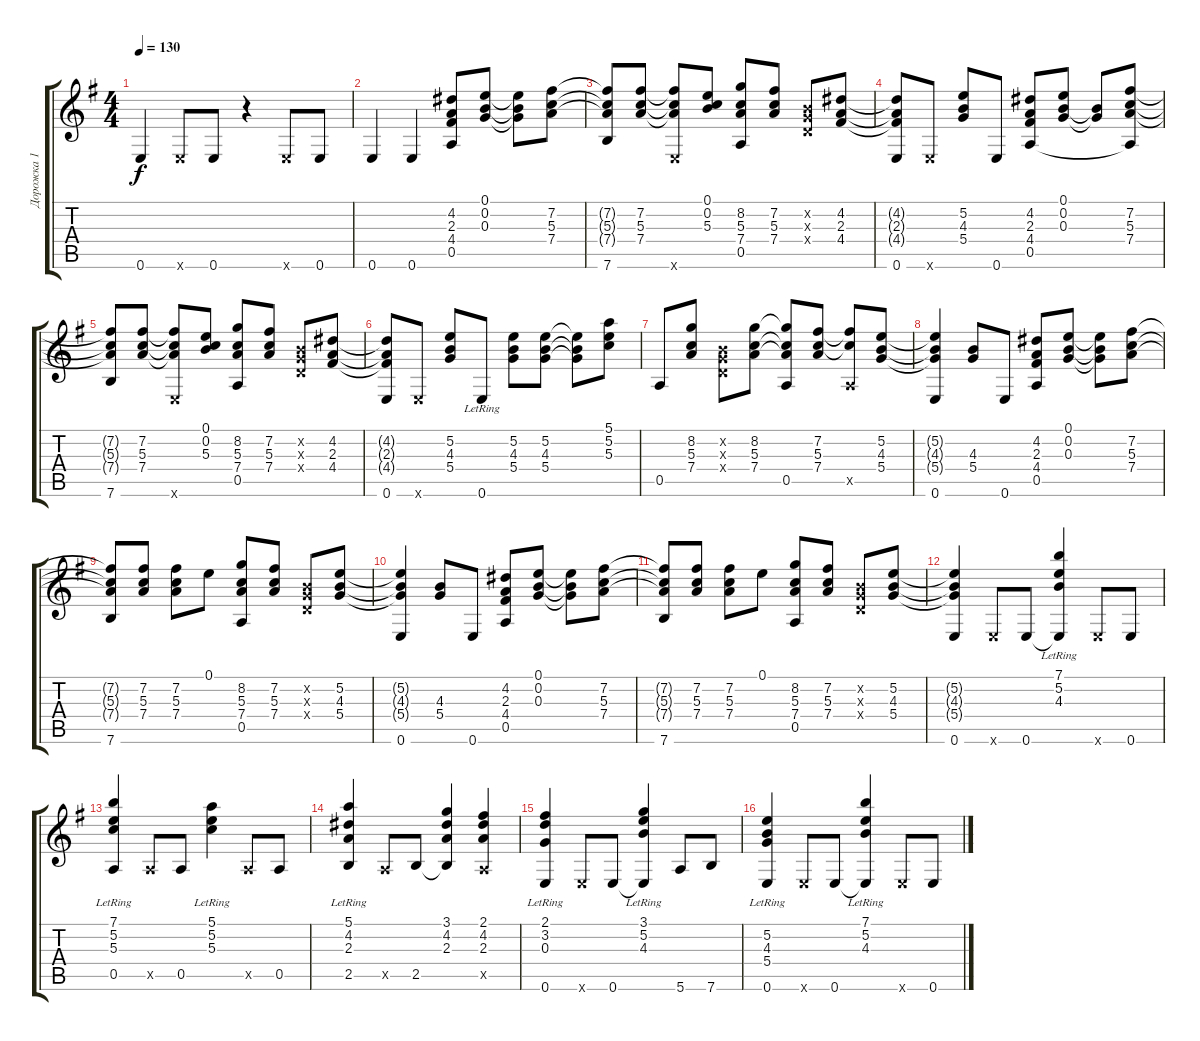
\track ("Дорожка 1" "Дорожка 1") {instrument acousticguitarsteel}
\staff {score tabs}
\tuning (E4 B3 G3 D3 A2 E2) {hide}
\ts (4 4)
\tempo 130
\clef g2
\ks g
0.6.4{dy f} 0.6{x}.8 0.6.8 r.4 0.6{x}.8 0.6.8 |
0.6.4 0.6.4 (4.2 2.3 4.4 0.5).8 (0.1 0.2 0.3).8 (0.1{t} 0.2{t} 0.3{t}).8 (7.2 5.3 7.4).8 |
(7.2{t} 5.3{t} 7.4{t} 7.6).8 (7.2 5.3 7.4).8 (7.2{t} 5.3{t} 7.4{t} 0.6{x}).8 (0.1 0.2 5.3).8 (8.2 5.3 7.4 0.5).8 (7.2 5.3 7.4).8 (0.2{x} 0.3{x} 0.4{x}).8 (4.2 2.3 4.4).8 |
(4.2{t} 2.3{t} 4.4{t} 0.6).8 0.6{x}.8 (5.2 4.3 5.4).8 0.6.8 (4.2 2.3 4.4 0.5).8 (0.1 0.2 0.3).8 (0.2{t} 0.3{t}).8 (7.2 5.3 7.4 0.5{t}).8 |
(7.2{t} 5.3{t} 7.4{t} 7.6).8 (7.2 5.3 7.4).8 (7.2{t} 5.3{t} 7.4{t} 0.6{x}).8 (0.1 0.2 5.3).8 (8.2 5.3 7.4 0.5).8 (7.2 5.3 7.4).8 (0.2{x} 0.3{x} 0.4{x}).8 (4.2 2.3 4.4).8 |
(4.2{t} 2.3{t} 4.4{t} 0.6).8 0.6{x}.8 (5.2 4.3 5.4).8 0.6{lr}.8 (5.2 4.3 5.4).8 (5.2 4.3 5.4).8 (5.2{t} 4.3{t} 5.4{t}).8 (5.1 5.2 5.3).8 |
0.5.8 (8.2 5.3 7.4).8 (0.2{x} 0.3{x} 0.4{x}).8 (8.2 5.3 7.4).8 (8.2{t} 5.3{t} 7.4{t} 0.5).8 (7.2 5.3 7.4).8 (7.2{t} 5.3{t} 0.5{x}).8 (5.2 4.3 5.4).8 |
(5.2{t} 4.3{t} 5.4{t} 0.6).4 (4.3 5.4).8 0.6.8 (4.2 2.3 4.4 0.5).8 (0.1 0.2 0.3).8 (0.1{t} 0.2{t} 0.3{t}).8 (7.2 5.3 7.4).8 |
(7.2{t} 5.3{t} 7.4{t} 7.6).8 (7.2 5.3 7.4).8 (7.2 5.3 7.4).8 0.1.8 (8.2 5.3 7.4 0.5).8 (7.2 5.3 7.4).8 (0.2{x} 0.3{x} 0.4{x}).8 (5.2 4.3 5.4).8 |
(5.2{t} 4.3{t} 5.4{t} 0.6).4 (4.3 5.4).8 0.6.8 (4.2 2.3 4.4 0.5).8 (0.1 0.2 0.3).8 (0.1{t} 0.2{t} 0.3{t}).8 (7.2 5.3 7.4).8 |
(7.2{t} 5.3{t} 7.4{t} 7.6).8 (7.2 5.3 7.4).8 (7.2 5.3 7.4).8 0.1.8 (8.2 5.3 7.4 0.5).8 (7.2 5.3 7.4).8 (0.2{x} 0.3{x} 0.4{x}).8 (5.2 4.3 5.4).8 |
(5.2{t} 4.3{t} 5.4{t} 0.6).4 0.6{x}.8 0.6.8 (7.1{lr} 5.2{lr} 4.3{lr} 0.6{t}).4 0.6{x}.8 0.6.8 |
(7.1{lr} 5.2 5.3{lr} 0.5).4 0.5{x}.8 0.5.8 (5.1{lr} 5.2 5.3{lr}).4 0.5{x}.8 0.5.8 |
(5.1{lr} 4.2 2.3{lr} 2.5).4 0.5{x}.8 2.5.8 (3.1 4.2 2.3 2.5{t}).4 (2.1 4.2 2.3 0.5{x}).4 |
(2.1{lr} 3.2{lr} 0.3{lr} 0.6).4 0.6{x}.8 0.6.8 (3.1{lr} 5.2{lr} 4.3{lr} 0.6{t}).4 5.6.8 7.6.8 |
(5.2{lr} 4.3{lr} 5.4 0.6).4 0.6{x}.8 0.6.8 (7.1{lr} 5.2{lr} 4.3{lr} 0.6{t}).4 0.6{x}.8 0.6.8
